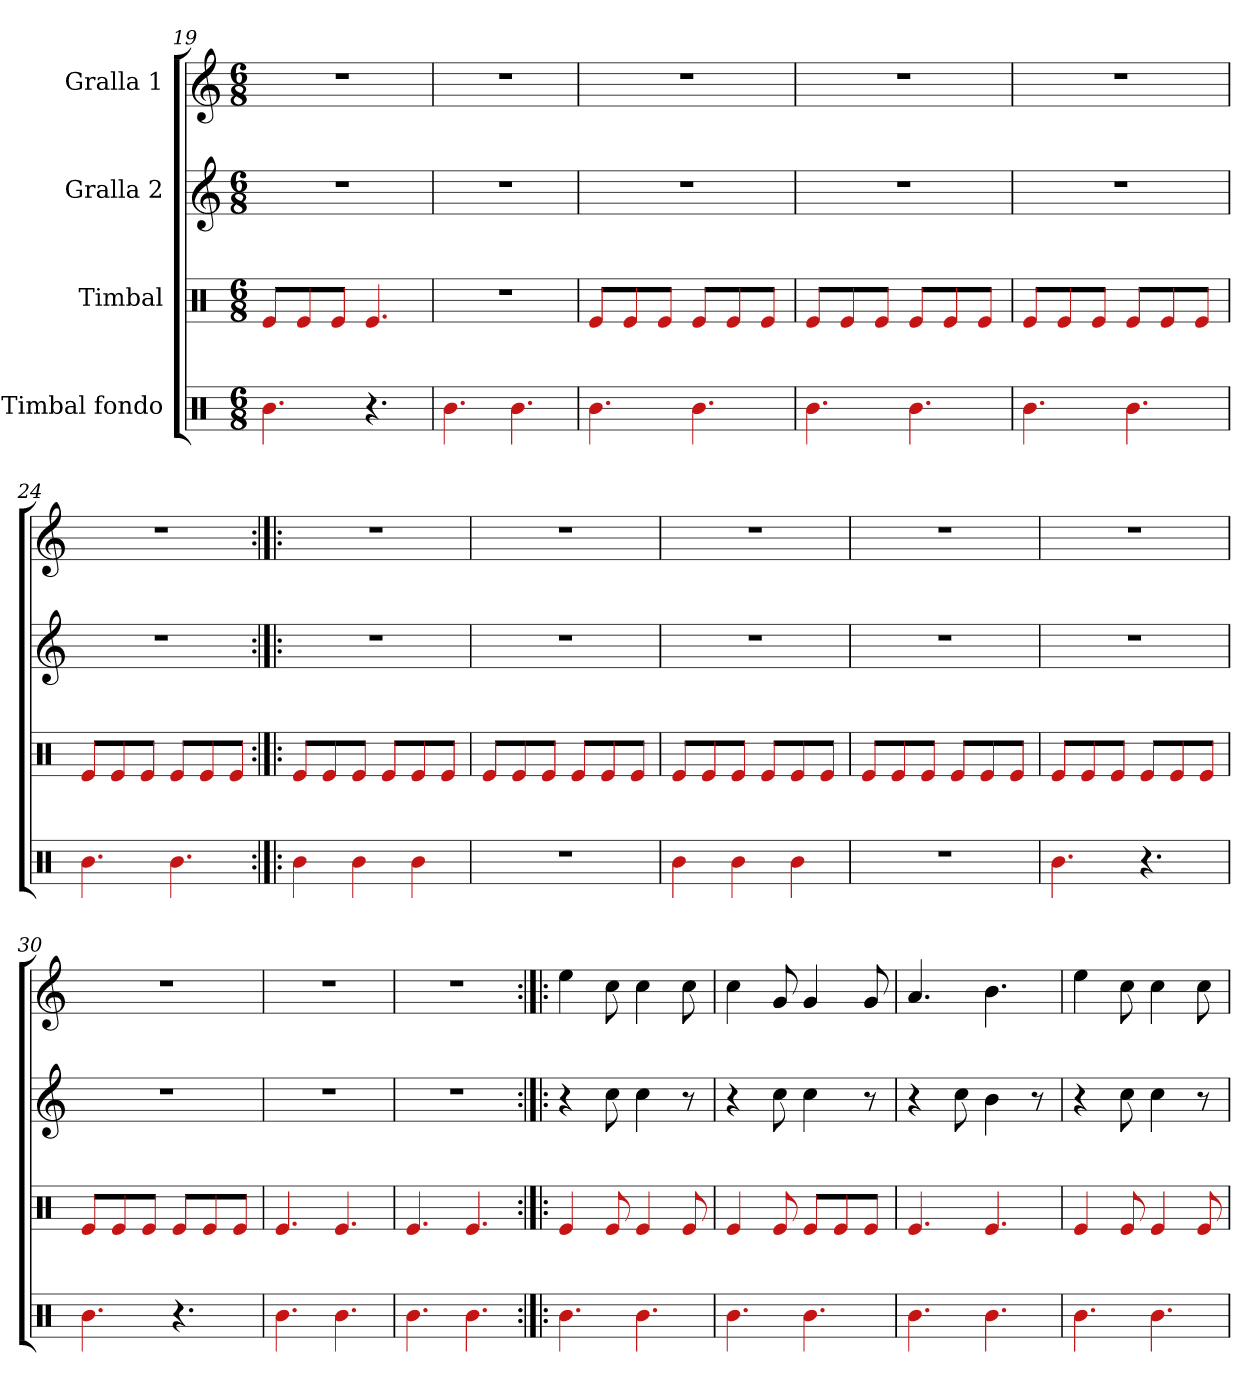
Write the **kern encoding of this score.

**kern	**kern	**kern	**kern
*part4	*part3	*part2	*part1
*staff4	*staff3	*staff2	*staff1
*I"Timbal fondo	*I"Timbal	*I"Gralla 2	*I"Gralla 1
*clefX	*clefX	*clefG2	*clefG2
*k[]	*k[]	*k[]	*k[]
*M6/8	*M6/8	*M6/8	*M6/8
=19	=19	=19	=19
4.b	8e/L	2.r	2.r
.	8e/	.	.
.	8e/J	.	.
4.r	4.e	.	.
=20	=20	=20	=20
4.b	2.r	2.r	2.r
4.b	.	.	.
=21	=21	=21	=21
4.b	8e/L	2.r	2.r
.	8e/	.	.
.	8e/J	.	.
4.b	8e/L	.	.
.	8e/	.	.
.	8e/J	.	.
=22	=22	=22	=22
4.b	8e/L	2.r	2.r
.	8e/	.	.
.	8e/J	.	.
4.b	8e/L	.	.
.	8e/	.	.
.	8e/J	.	.
=23	=23	=23	=23
4.b	8e/L	2.r	2.r
.	8e/	.	.
.	8e/J	.	.
4.b	8e/L	.	.
.	8e/	.	.
.	8e/J	.	.
=24	=24	=24	=24
4.b	8e/L	2.r	2.r
.	8e/	.	.
.	8e/J	.	.
4.b	8e/L	.	.
.	8e/	.	.
.	8e/J	.	.
=25:|!|:	=25:|!|:	=25:|!|:	=25:|!|:
4b	8e/L	2.r	2.r
.	8e/	.	.
4b	8e/J	.	.
.	8e/L	.	.
4b	8e/	.	.
.	8e/J	.	.
=26	=26	=26	=26
2.r	8e/L	2.r	2.r
.	8e/	.	.
.	8e/J	.	.
.	8e/L	.	.
.	8e/	.	.
.	8e/J	.	.
=27	=27	=27	=27
4b	8e/L	2.r	2.r
.	8e/	.	.
4b	8e/J	.	.
.	8e/L	.	.
4b	8e/	.	.
.	8e/J	.	.
=28	=28	=28	=28
2.r	8e/L	2.r	2.r
.	8e/	.	.
.	8e/J	.	.
.	8e/L	.	.
.	8e/	.	.
.	8e/J	.	.
=29	=29	=29	=29
4.b	8e/L	2.r	2.r
.	8e/	.	.
.	8e/J	.	.
4.r	8e/L	.	.
.	8e/	.	.
.	8e/J	.	.
=30	=30	=30	=30
4.b	8e/L	2.r	2.r
.	8e/	.	.
.	8e/J	.	.
4.r	8e/L	.	.
.	8e/	.	.
.	8e/J	.	.
=31	=31	=31	=31
4.b	4.e	2.r	2.r
4.b	4.e	.	.
=32	=32	=32	=32
4.b	4.e	2.r	2.r
4.b	4.e	.	.
=33:|!|:	=33:|!|:	=33:|!|:	=33:|!|:
4.b	4e	4r	4ee
.	8e	8cc	8cc
4.b	4e	4cc	4cc
.	8e	8r	8cc
=34	=34	=34	=34
4.b	4e	4r	4cc
.	8e	8cc	8g
4.b	8e/L	4cc	4g
.	8e/	.	.
.	8e/J	8r	8g
=35	=35	=35	=35
4.b	4.e	4r	4.a
.	.	8cc	.
4.b	4.e	4b	4.b
.	.	8r	.
=36	=36	=36	=36
4.b	4e	4r	4ee
.	8e	8cc	8cc
4.b	4e	4cc	4cc
.	8e	8r	8cc
=	=	=	=
*-	*-	*-	*-
